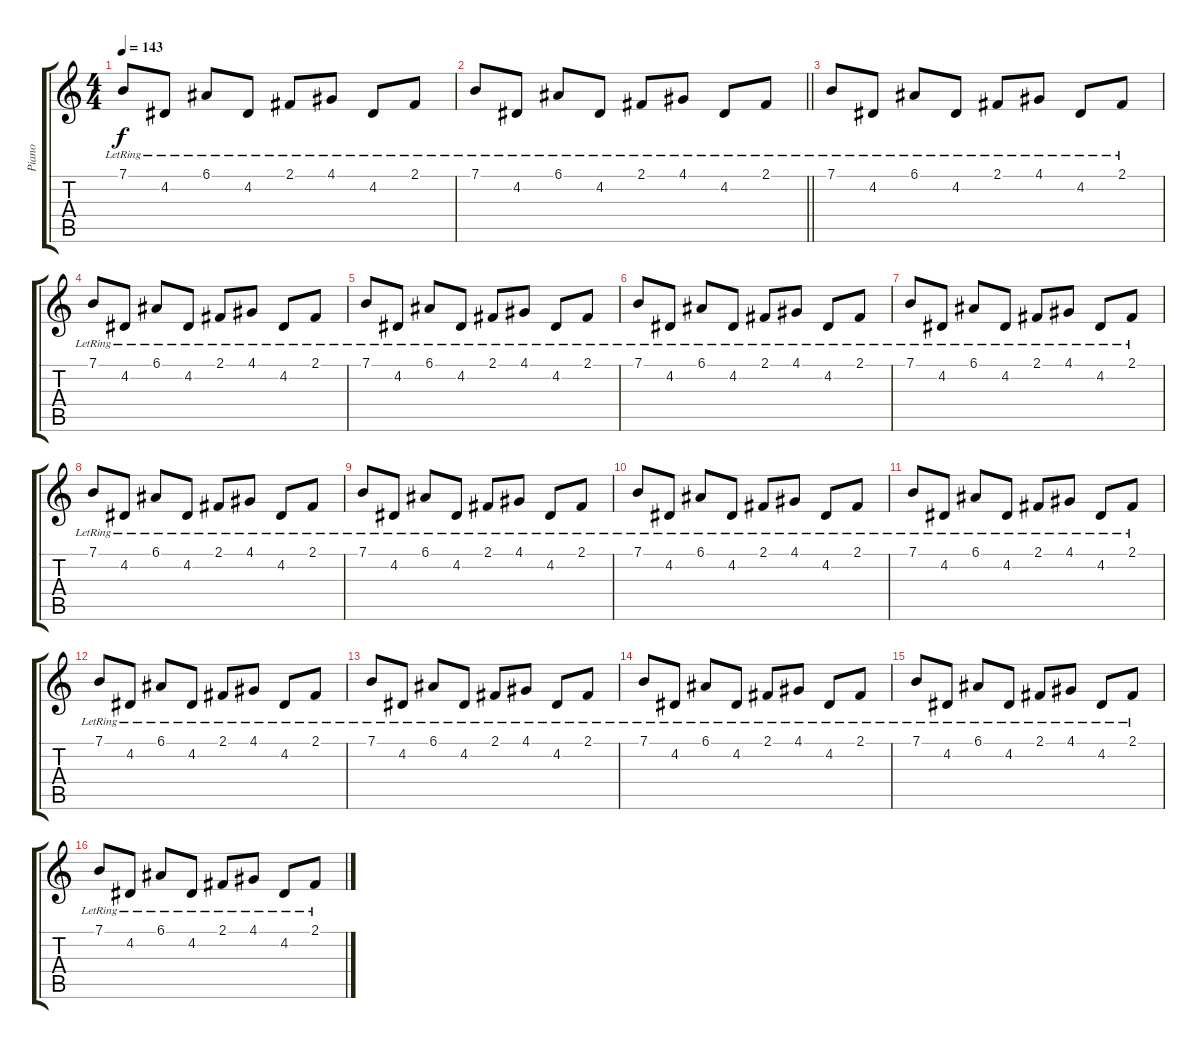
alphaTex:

\track ("Piano" "Piano") {instrument brightacousticpiano}
\staff {score tabs}
\tuning (E4 B3 G3 D3 A2 E2) {hide}
\ts (4 4)
\tempo 143
\clef g2
\ks c
7.1{lr}.8{dy f} 4.2{lr}.8 6.1{lr}.8 4.2{lr}.8 2.1{lr}.8 4.1{lr}.8 4.2{lr}.8 2.1{lr}.8 |
\barLineRight lightlight
7.1{lr}.8 4.2{lr}.8 6.1{lr}.8 4.2{lr}.8 2.1{lr}.8 4.1{lr}.8 4.2{lr}.8 2.1{lr}.8 |
\section ("" "")
7.1{lr}.8 4.2{lr}.8 6.1{lr}.8 4.2{lr}.8 2.1{lr}.8 4.1{lr}.8 4.2{lr}.8 2.1{lr}.8 |
7.1{lr}.8 4.2{lr}.8 6.1{lr}.8 4.2{lr}.8 2.1{lr}.8 4.1{lr}.8 4.2{lr}.8 2.1{lr}.8 |
7.1{lr}.8 4.2{lr}.8 6.1{lr}.8 4.2{lr}.8 2.1{lr}.8 4.1{lr}.8 4.2{lr}.8 2.1{lr}.8 |
7.1{lr}.8 4.2{lr}.8 6.1{lr}.8 4.2{lr}.8 2.1{lr}.8 4.1{lr}.8 4.2{lr}.8 2.1{lr}.8 |
7.1{lr}.8 4.2{lr}.8 6.1{lr}.8 4.2{lr}.8 2.1{lr}.8 4.1{lr}.8 4.2{lr}.8 2.1{lr}.8 |
7.1{lr}.8 4.2{lr}.8 6.1{lr}.8 4.2{lr}.8 2.1{lr}.8 4.1{lr}.8 4.2{lr}.8 2.1{lr}.8 |
7.1{lr}.8 4.2{lr}.8 6.1{lr}.8 4.2{lr}.8 2.1{lr}.8 4.1{lr}.8 4.2{lr}.8 2.1{lr}.8 |
7.1{lr}.8 4.2{lr}.8 6.1{lr}.8 4.2{lr}.8 2.1{lr}.8 4.1{lr}.8 4.2{lr}.8 2.1{lr}.8 |
7.1{lr}.8 4.2{lr}.8 6.1{lr}.8 4.2{lr}.8 2.1{lr}.8 4.1{lr}.8 4.2{lr}.8 2.1{lr}.8 |
7.1{lr}.8 4.2{lr}.8 6.1{lr}.8 4.2{lr}.8 2.1{lr}.8 4.1{lr}.8 4.2{lr}.8 2.1{lr}.8 |
7.1{lr}.8 4.2{lr}.8 6.1{lr}.8 4.2{lr}.8 2.1{lr}.8 4.1{lr}.8 4.2{lr}.8 2.1{lr}.8 |
7.1{lr}.8 4.2{lr}.8 6.1{lr}.8 4.2{lr}.8 2.1{lr}.8 4.1{lr}.8 4.2{lr}.8 2.1{lr}.8 |
7.1{lr}.8 4.2{lr}.8 6.1{lr}.8 4.2{lr}.8 2.1{lr}.8 4.1{lr}.8 4.2{lr}.8 2.1{lr}.8 |
7.1{lr}.8 4.2{lr}.8 6.1{lr}.8 4.2{lr}.8 2.1{lr}.8 4.1{lr}.8 4.2{lr}.8 2.1{lr}.8
